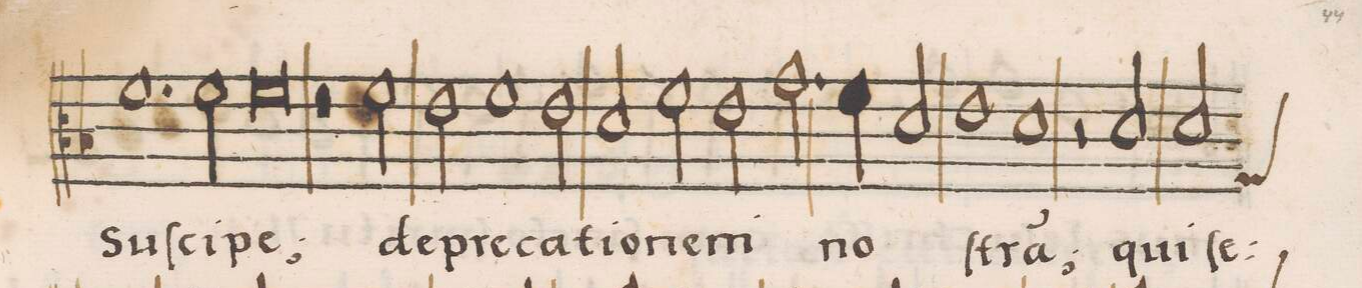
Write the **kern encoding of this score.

**kern	**text
*I"CANTVS	*
*clefC3	*
*k[b-]	*
*met(C|)	*
*M2/1	*
1.f\	su-
=88-	=88-
2f\	-ſci-
0f\	-pe;
=89-	=89-
2r	.
2f\	de-
=90-	=90-
2e\	-pre-
1f\	-ca-
2e\	-ti-
=91-	=91-
2d/	-o-
2f\	-nem
2e\	.
[y2g\	.
=92-	=92-
4g\]	.
4f\	no-
2d/	.
1e\	.
=93-	=93-
1d\	-ſtra(m);
2r	.
2d/	qui
=94-	=94-
*custos:G	*
2d/	ſe-
*-	*-
